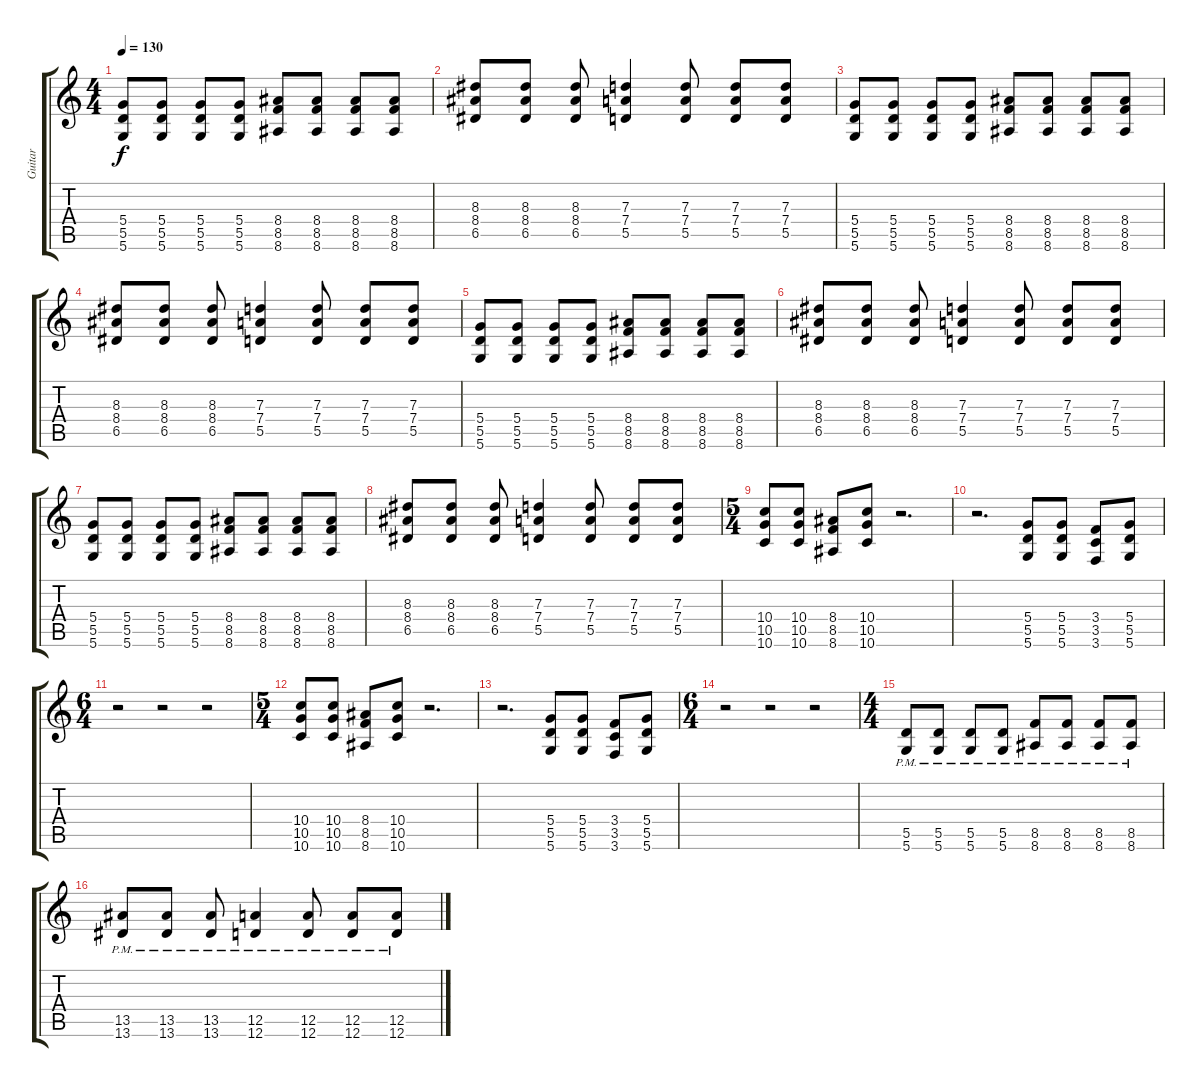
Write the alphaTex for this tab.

\track ("Guitar" "Guitar") {instrument distortionguitar}
\staff {score tabs}
\tuning (E4 B3 G3 D3 A2 D2) {hide}
\ts (4 4)
\tempo 130
\clef g2
\ks c
(5.4 5.5 5.6).8{dy f} (5.4 5.5 5.6).8 (5.4 5.5 5.6).8 (5.4 5.5 5.6).8 (8.4 8.5 8.6).8 (8.4 8.5 8.6).8 (8.4 8.5 8.6).8 (8.4 8.5 8.6).8 |
(8.3 8.4 6.5).8 (8.3 8.4 6.5).8 (8.3 8.4 6.5).8 (7.3 7.4 5.5).4 (7.3 7.4 5.5).8 (7.3 7.4 5.5).8 (7.3 7.4 5.5).8 |
(5.4 5.5 5.6).8 (5.4 5.5 5.6).8 (5.4 5.5 5.6).8 (5.4 5.5 5.6).8 (8.4 8.5 8.6).8 (8.4 8.5 8.6).8 (8.4 8.5 8.6).8 (8.4 8.5 8.6).8 |
(8.3 8.4 6.5).8 (8.3 8.4 6.5).8 (8.3 8.4 6.5).8 (7.3 7.4 5.5).4 (7.3 7.4 5.5).8 (7.3 7.4 5.5).8 (7.3 7.4 5.5).8 |
(5.4 5.5 5.6).8 (5.4 5.5 5.6).8 (5.4 5.5 5.6).8 (5.4 5.5 5.6).8 (8.4 8.5 8.6).8 (8.4 8.5 8.6).8 (8.4 8.5 8.6).8 (8.4 8.5 8.6).8 |
(8.3 8.4 6.5).8 (8.3 8.4 6.5).8 (8.3 8.4 6.5).8 (7.3 7.4 5.5).4 (7.3 7.4 5.5).8 (7.3 7.4 5.5).8 (7.3 7.4 5.5).8 |
(5.4 5.5 5.6).8 (5.4 5.5 5.6).8 (5.4 5.5 5.6).8 (5.4 5.5 5.6).8 (8.4 8.5 8.6).8 (8.4 8.5 8.6).8 (8.4 8.5 8.6).8 (8.4 8.5 8.6).8 |
(8.3 8.4 6.5).8 (8.3 8.4 6.5).8 (8.3 8.4 6.5).8 (7.3 7.4 5.5).4 (7.3 7.4 5.5).8 (7.3 7.4 5.5).8 (7.3 7.4 5.5).8 |
\ts (5 4)
(10.4 10.5 10.6).8 (10.4 10.5 10.6).8 (8.4 8.5 8.6).8 (10.4 10.5 10.6).8 r.2{d} |
r.2{d} (5.4 5.5 5.6).8 (5.4 5.5 5.6).8 (3.4 3.5 3.6).8 (5.4 5.5 5.6).8 |
\ts (6 4)
r.2 r.2 r.2 |
\ts (5 4)
(10.4 10.5 10.6).8 (10.4 10.5 10.6).8 (8.4 8.5 8.6).8 (10.4 10.5 10.6).8 r.2{d} |
r.2{d} (5.4 5.5 5.6).8 (5.4 5.5 5.6).8 (3.4 3.5 3.6).8 (5.4 5.5 5.6).8 |
\ts (6 4)
r.2 r.2 r.2 |
\ts (4 4)
(5.5{pm} 5.6{pm}).8 (5.5{pm} 5.6{pm}).8 (5.5{pm} 5.6{pm}).8 (5.5{pm} 5.6{pm}).8 (8.5{pm} 8.6{pm}).8 (8.5{pm} 8.6{pm}).8 (8.5{pm} 8.6{pm}).8 (8.5{pm} 8.6{pm}).8 |
(13.5{pm} 13.6{pm}).8 (13.5{pm} 13.6{pm}).8 (13.5{pm} 13.6{pm}).8 (12.5{pm} 12.6{pm}).4 (12.5{pm} 12.6{pm}).8 (12.5{pm} 12.6{pm}).8 (12.5{pm} 12.6{pm}).8
